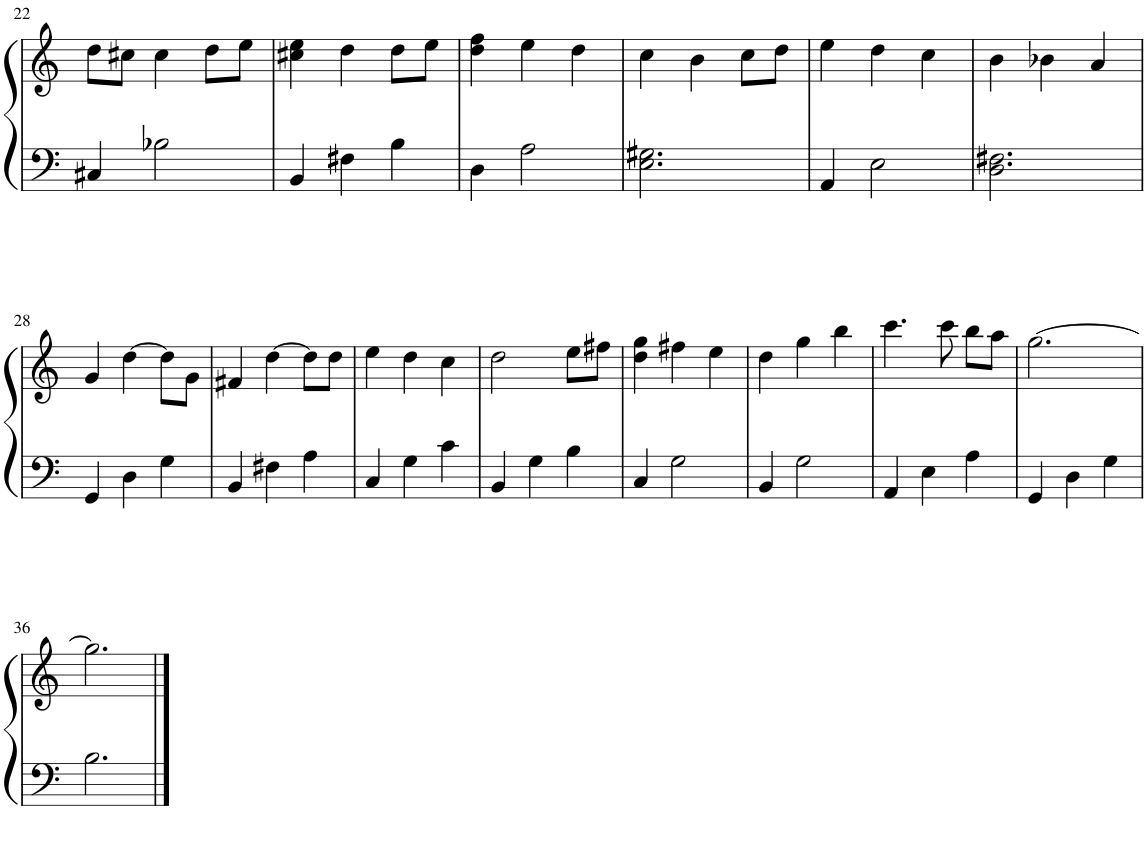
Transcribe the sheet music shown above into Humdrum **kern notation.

**kern	**kern
*part1	*part1
*staff2	*staff1
*I"钢琴	*
!!LO:PB:g=z
*clefF4	*clefG2
*k[]	*k[]
*M3/4	*M3/4
=22	=22
4C#X/	8dd\L
.	8cc#X\J
2B-X\	4cc#\
.	8dd\L
.	8ee\J
=23	=23
4BB/	4cc#X\ 4ee\
4F#X\	4dd\
4B\	8dd\L
.	8ee\J
=24	=24
4D\	4dd\ 4ff\
2A\	4ee\
.	4dd\
=25	=25
2.E\ 2.G#X\	4cc\
.	4b\
.	8cc\L
.	8dd\J
=26	=26
4AA/	4ee\
2E\	4dd\
.	4cc\
=27	=27
2.D\ 2.F#X\	4b\
.	4b-X\
.	4a/
!!LO:LB:g=z
=28	=28
4GG/	4g/
4D\	[4dd\
4G\	8dd\L]
.	8g\J
=29	=29
4BB/	4f#X/
4F#X\	[4dd\
4A\	8dd\L]
.	8dd\J
=30	=30
4C/	4ee\
4G\	4dd\
4c\	4cc\
=31	=31
4BB/	2dd\
4G\	.
4B\	8ee\L
.	8ff#X\J
=32	=32
4C/	4dd\ 4gg\
2G\	4ff#X\
.	4ee\
=33	=33
4BB/	4dd\
2G\	4gg\
.	4bb\
=34	=34
4AA/	4.ccc\
4E\	.
.	8ccc\
4A\	8bb\L
.	8aa\J
=35	=35
4GG/	[2.gg\
4D\	.
4G\	.
!!LO:LB:g=z
=36	=36
2.B\	2.gg\]
==	==
*-	*-
